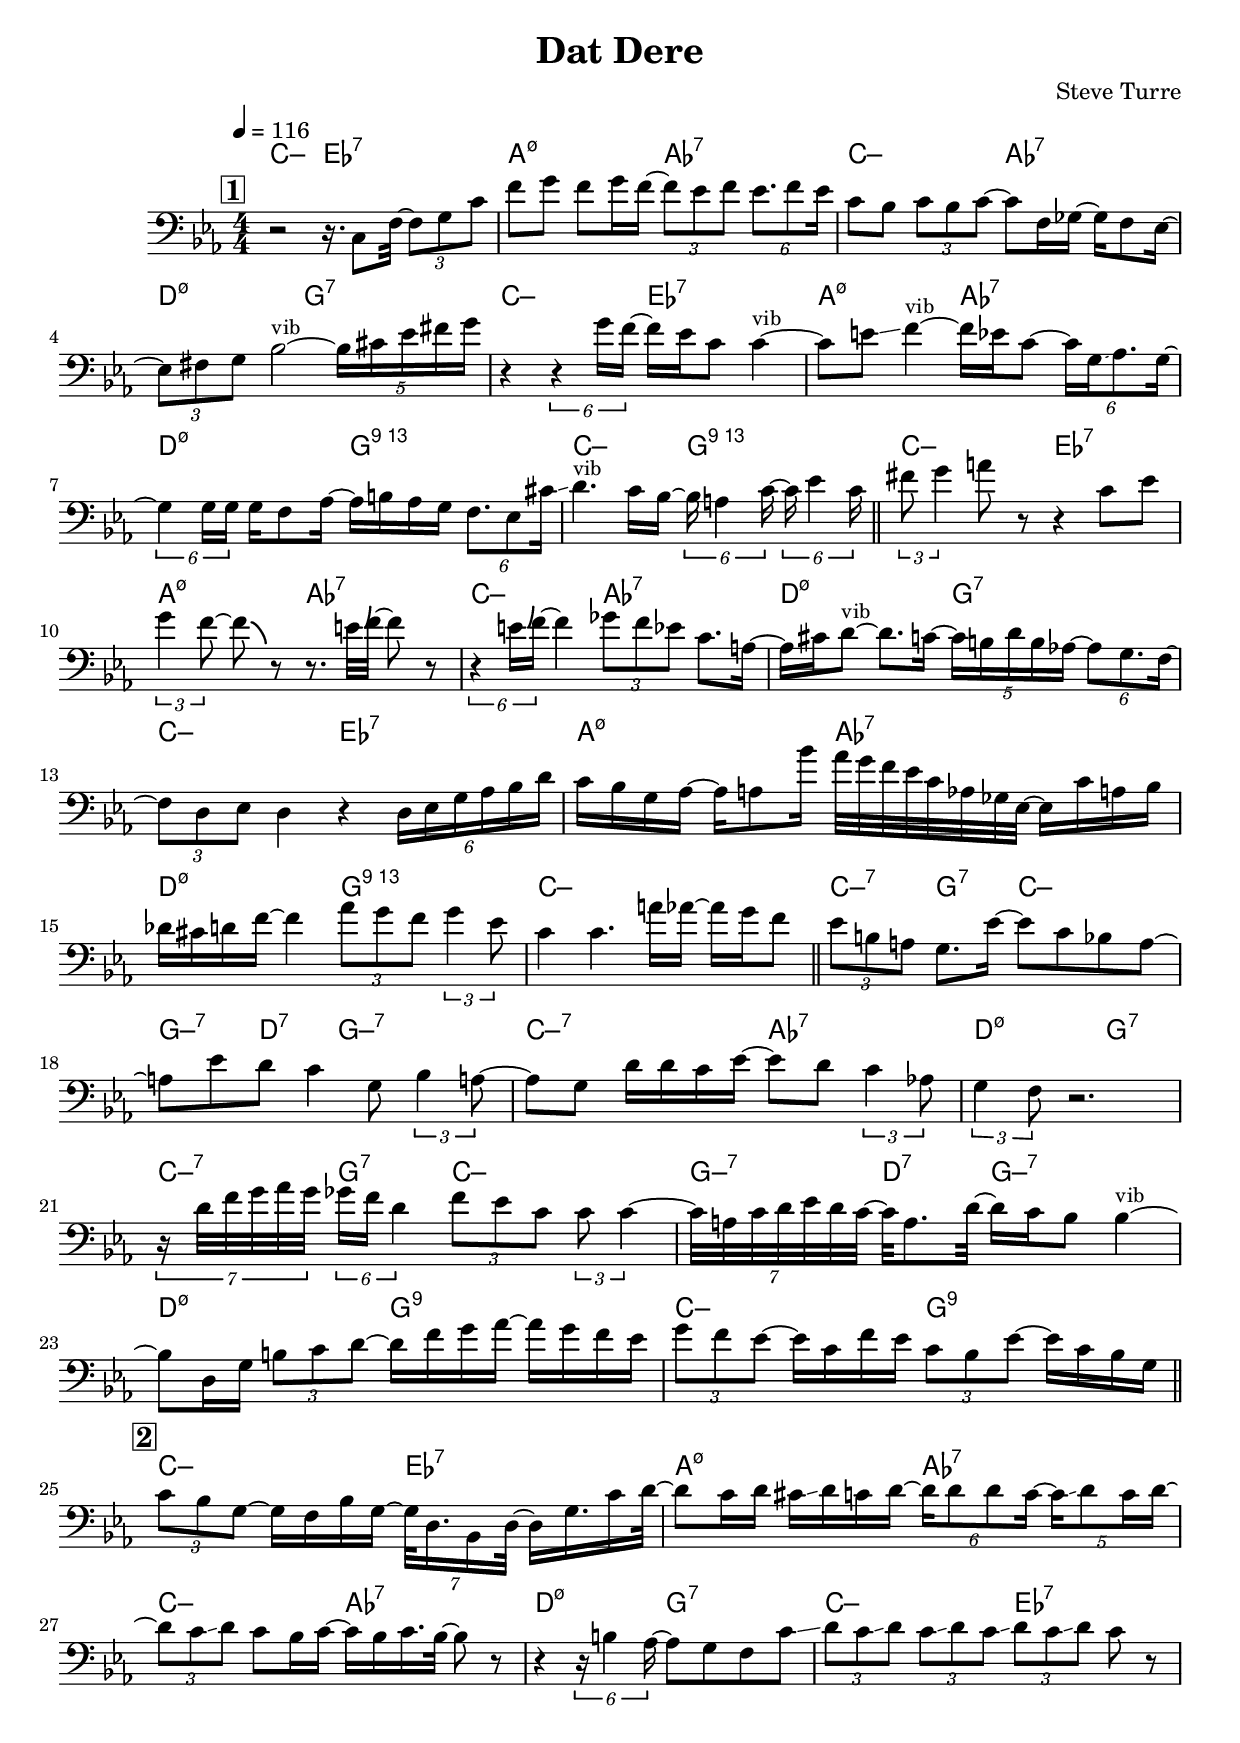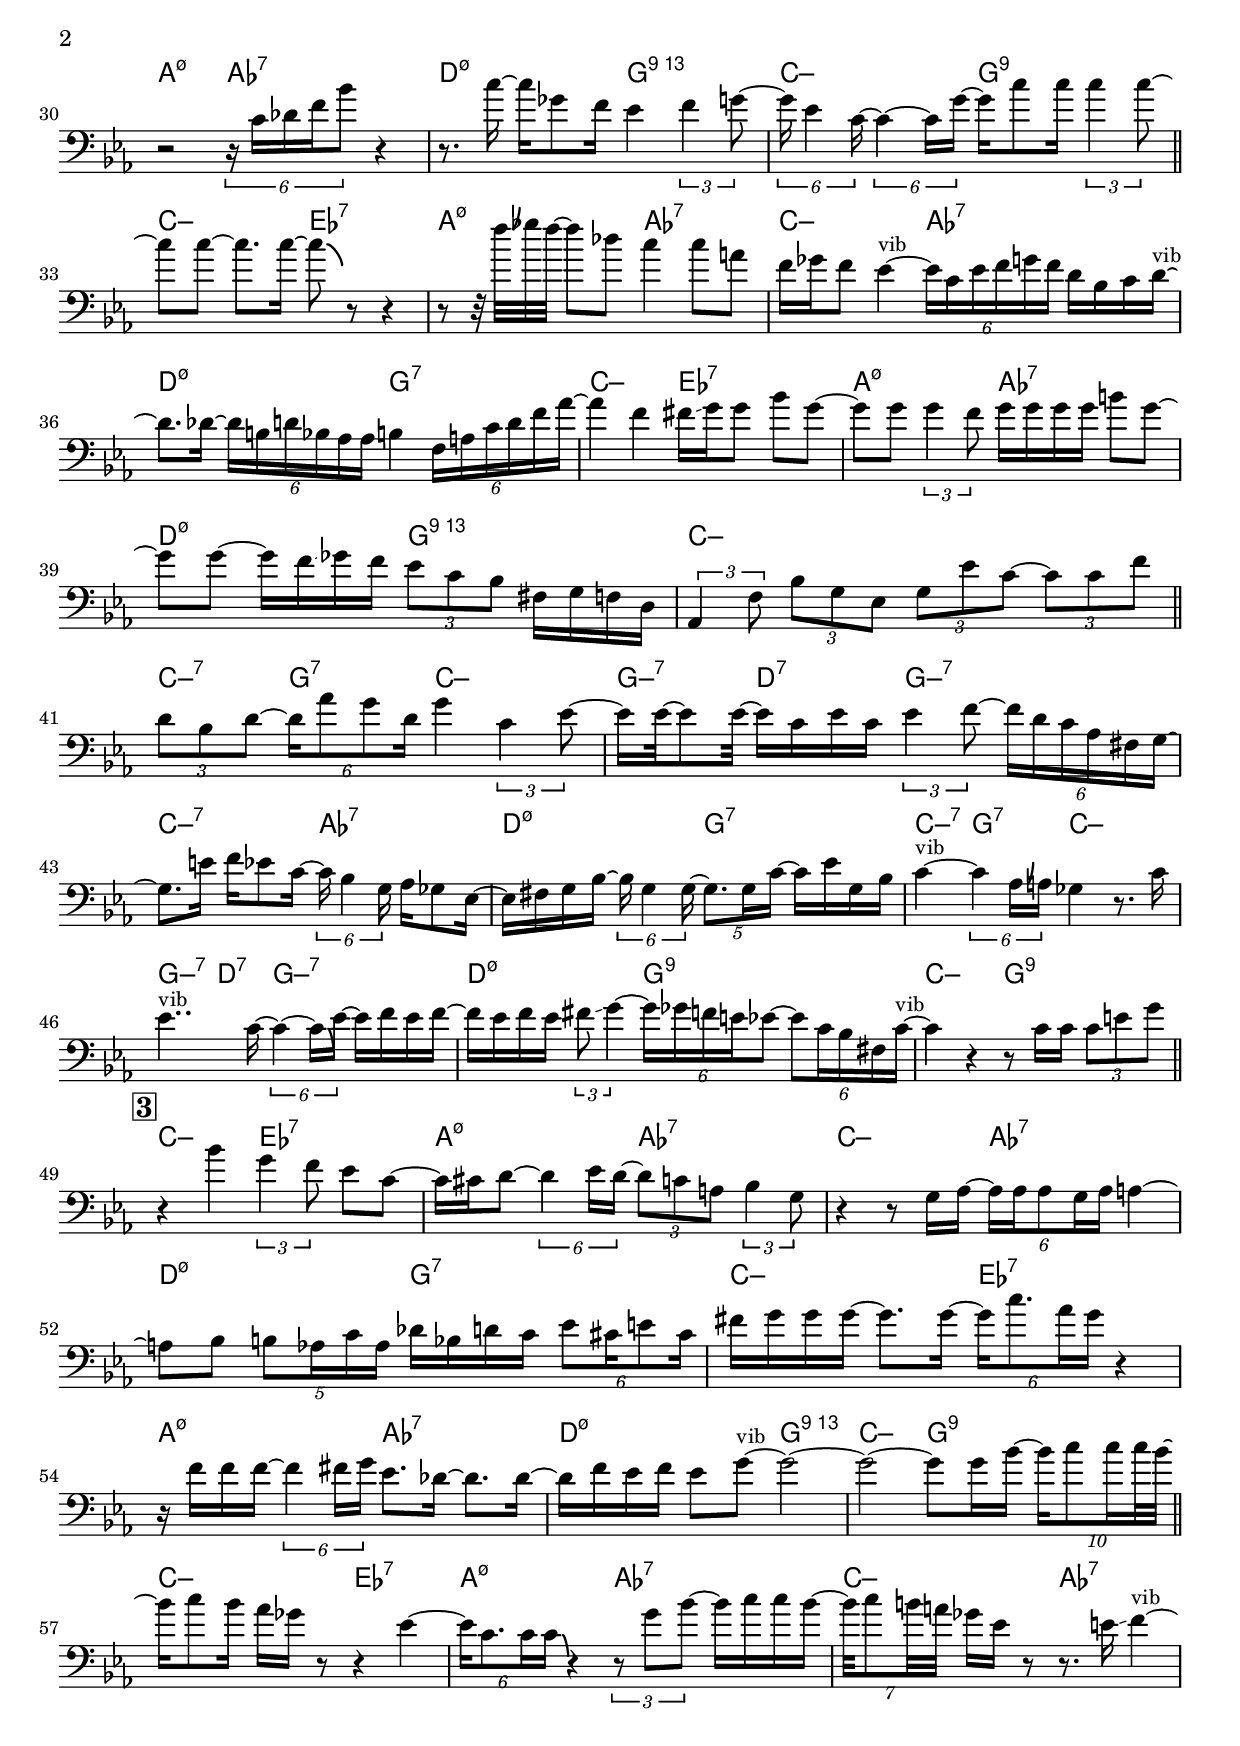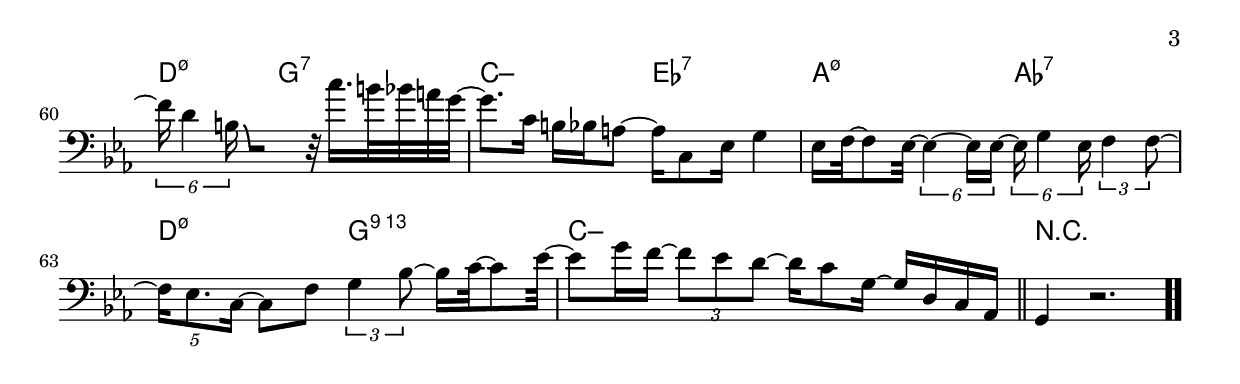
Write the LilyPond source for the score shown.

\version "2.13.2"

#(ly:set-option 'point-and-click #f)

\header {
  title = "Dat Dere"
  composer = "Steve Turre"
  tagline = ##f
}
global =
{
    \override Staff.TimeSignature #'style = #'()
    \time 4/4
    \clef "bass"
    \key c \minor
    \override Rest #'direction = #'0
    \override MultiMeasureRest #'staff-position = #0
}
\score
{
<<
    \transpose c' c'

    \new ChordNames { \chords {
      \set majorSevenSymbol = \markup { "maj7" }
      \set minorChordModifier = \markup { \char ##x2013 }
      
      | c2:min es2:7 | a2:min5-7 aes2:7 | c2:min aes2:7 | d2:min5-7 g2:7 | c2:min es2:7 | a2:min5-7 aes2:7 | d2:min5-7 g2:775+ | c2:min g2:95+ 
      | c2:min es2:7 | a2:min5-7 aes2:7 | c2:min aes2:7 | d2:min5-7 g2:7 | c2:min es2:7 | a2:min5-7 aes2:7 | d2:min5-7 g2:775+ | c1:min 
      | c4:min7 g4:7 c2:min | g4:min7 d4:7 g2:min7 | c2:min7 aes2:7 | d2:min5-7 g2:7 | c4:min7 g4:7 c2:min | g4:min7 d4:7 g2:min7 | d2:min5-7 g2:9 | c2:min g2:9 
      | c2:min es2:7 | a2:min5-7 aes2:7 | c2:min aes2:7 | d2:min5-7 g2:7 | c2:min es2:7 | a2:min5-7 aes2:7 | d2:min5-7 g2:775+ | c2:min g2:9 
      | c2:min es2:7 | a2:min5-7 aes2:7 | c2:min aes2:7 | d2:min5-7 g2:7 | c2:min es2:7 | a2:min5-7 aes2:7 | d2:min5-7 g2:775+ | c1:min 
      | c4:min7 g4:7 c2:min | g4:min7 d4:7 g2:min7 | c2:min7 aes2:7 | d2:min5-7 g2:7 | c4:min7 g4:7 c2:min | g4:min7 d4:7 g2:min7 | d2:min5-7 g2:9 | c2:min g2:9 
      | c2:min es2:7 | a2:min5-7 aes2:7 | c2:min aes2:7 | d2:min5-7 g2:7 | c2:min es2:7 | a2:min5-7 aes2:7 | d2:min5-7 g2:775+ | c2:min g2:9 
      | c2:min es2:7 | a2:min5-7 aes2:7 | c2:min aes2:7 | d2:min5-7 g2:7 | c2:min es2:7 | a2:min5-7 aes2:7 | d2:min5-7 g2:775+ | c1:min 
      | r1|
      }
      }

    \new Staff
    <<
    \transpose c' c'

    {
      \global
  		%\override Score.MetronomeMark #'transparent = ##t
  		%\override Score.MetronomeMark #'stencil = ##f
  		
  		\override HorizontalBracket #'direction = #UP
  		\override HorizontalBracket #'bracket-flare = #'(0 . 0)
  		
  		\override TextSpanner #'dash-fraction = #1.0
  		\override TextSpanner #'bound-details #'left #'text = \markup{ \concat{\draw-line #'(0 . -1.0) \draw-line #'(1.0 . 0) }}
  		\override TextSpanner #'bound-details #'right #'text = \markup{ \concat{ \draw-line #'(1.0 . 0) \draw-line #'(0 . -1.0) }}
          \set Score.markFormatter = #format-mark-box-numbers


      \tempo 4 = 116
      \set Score.currentBarNumber = #1
     
      \bar "||" \mark \default r2 r16. c8 f32~ \tuplet 3/2 {f8 g8 c'8} 
      | f'8 g'8 f'8 g'16 f'16~ \tuplet 3/2 {f'8 es'8 f'8} \tuplet 6/4 {es'8. f'8 es'16} 
      | c'8 bes8 \tuplet 3/2 {c'8 bes8 c'8~} c'8 f16\glissando  ges16~ ges16 f8 es16~ 
      | \tuplet 3/2 {es8 fis8 g8} bes2~^\markup{\left-align \small vib} \tuplet 5/4 {bes16 cis'16 es'16 fis'16 g'16} 
      | r4 \tuplet 6/4 {r4 g'16 f'16~} f'16 es'16 c'8 c'4~^\markup{\left-align \small vib} 
      | c'8 e'8\glissando  f'4~^\markup{\left-align \small vib} f'16 es'16 c'8~ \tuplet 6/4 {c'16 g16\glissando  aes8. g16~} 
      | \tuplet 6/4 {g4 g16 g16} g16 f8 aes16~ aes16 b16 aes16 g16 \tuplet 6/4 {f8. es8 cis'16\glissando } 
      | d'4.^\markup{\left-align \small vib} c'16 bes16~ \tuplet 6/4 {bes16 a4 c'16~} \tuplet 6/4 {c'16 es'4 c'16} 
      \bar "||" \tuplet 3/2 {fis'8 g'4} a'8 r8 r4 c'8 es'8 
      | \tuplet 3/2 {g'4 f'8~} f'8\bendAfter #-4  r8 r8. e'32\bendAfter #+4  f'32~ f'8 r8 
      | \tuplet 6/4 {r4 e'16\bendAfter #+4  f'16~} f'4 \tuplet 3/2 {ges'8 f'8 es'8} c'8. a16~ 
      | a16 cis'16 d'8~^\markup{\left-align \small vib} d'8. c'16~ \tuplet 5/4 {c'16 b16 d'16 b16 aes16~} \tuplet 6/4 {aes8 g8. f16~} 
      | \tuplet 3/2 {f8 d8 es8} d4 r4 \tuplet 6/4 {d16 es16 g16 aes16 bes16 d'16} 
      | c'16 bes16 g16 aes16~ aes16 a8 bes'16 aes'32 g'32 f'32 es'32 c'32 aes32 ges32 es32~ es16 c'16 a16 bes16 
      | des'16 cis'16\glissando  d'16 f'16~ f'4 \tuplet 3/2 {aes'8 g'8 f'8} \tuplet 3/2 {g'4 es'8} 
      | c'4 c'4. a'16 aes'16~ aes'16 g'16 f'8 
      \bar "||" \tuplet 3/2 {es'8 b8 a8} g8. es'16~ es'8 c'8 bes8 a8~ 
      | a8 es'8 d'8 c'4 g8 \tuplet 3/2 {bes4 a8~} 
      | a8 g8 d'16 d'16 c'16 es'16~ es'8 d'8 \tuplet 3/2 {c'4 aes8} 
      | \tuplet 3/2 {g4 f8} r2. 
      | \tuplet 7/8 {r16 d'32 f'32 g'32 aes'32 g'32} \tuplet 6/4 {ges'16 f'16 d'4} \tuplet 3/2 {f'8 es'8 c'8} \tuplet 3/2 {c'8 c'4~} 
      | \tuplet 7/8 {c'32 a32 c'32 d'32 es'32 d'32 c'32~} c'32 a8. d'32~ d'16 c'16 bes8 bes4~^\markup{\left-align \small vib} 
      | bes8 d16 g16 \tuplet 3/2 {b8 c'8 d'8~} d'16 f'16 g'16 aes'16~ aes'16 g'16 f'16 es'16 
      | \tuplet 3/2 {g'8 f'8 es'8~} es'16 c'16 f'16 es'16 \tuplet 3/2 {c'8 bes8 es'8~} es'16 c'16 bes16 g16 
      \bar "||" \mark \default \tuplet 3/2 {c'8 bes8 g8~} g16 f16 bes16 g16~ \tuplet 7/8 {g32 d16. bes,16 d32~} d16 g16. c'16 d'32~ 
      | d'8 c'16 d'16 cis'16\glissando  d'16 c'16 d'16~ \tuplet 6/4 {d'16 d'8 d'8 c'16~} \tuplet 5/4 {c'16\glissando  d'8 c'16 d'16~} 
      | \tuplet 3/2 {d'8 c'8\glissando  d'8} c'8 bes16 c'16~ c'16 bes16 c'16. bes32~ bes8 r8 
      | r4 \tuplet 6/4 {r16 b4 aes16~} aes8 g8 f8 c'8\glissando  
      | \tuplet 3/2 {d'8 c'8\glissando  d'8} \tuplet 3/2 {c'8\glissando  d'8 c'8\glissando } \tuplet 3/2 {d'8 c'8\glissando  d'8} c'8 r8 
      | r2 \tuplet 6/4 {r16 c'16 des'16 f'16 bes'8} r4 
      | r8. c''16~ c''16 ges'8 f'16 es'4 \tuplet 3/2 {f'4 g'8~} 
      | \tuplet 6/4 {g'16 es'4 c'16~} \tuplet 6/4 {c'4~ c'16 g'16~} g'16 c''8 c''16 \tuplet 3/2 {c''4 c''8~} 
      \bar "||" c''8 c''8~ c''8. c''16~ c''8\bendAfter #-4  r8 r4 
      | r8 r32 f''32\bendAfter #+4  ges''32 f''32~ f''8 des''8 c''4 c''8 a'8 
      | f'16\glissando  ges'16 f'8 es'4~^\markup{\left-align \small vib} \tuplet 6/4 {es'16 c'16 es'16 f'16 g'16 f'16} d'16 bes16 c'16 d'16~^\markup{\left-align \small vib} 
      | d'8. des'16~ \tuplet 6/4 {des'16 b16 d'16 bes16 aes16 aes16} b4 \tuplet 6/4 {f16 a16 c'16 d'16 f'16 aes'16~} 
      | aes'4 f'4 fis'16\glissando  g'16 g'8 bes'8 g'8~ 
      | g'8 g'8 \tuplet 3/2 {g'4 f'8} g'16 g'16 g'16 g'16 b'8 g'8~ 
      | g'8 g'8~ g'16 f'16\glissando  ges'16 f'16 \tuplet 3/2 {es'8 c'8 bes8} fis16 g16 f16 d16 
      | \tuplet 3/2 {aes,4 f8} \tuplet 3/2 {bes8 g8 es8} \tuplet 3/2 {g8 es'8 c'8~} \tuplet 3/2 {c'8 c'8 f'8} 
      \bar "||" \tuplet 3/2 {d'8 bes8 d'8~} \tuplet 6/4 {d'16 aes'8 g'8 d'16} g'4 \tuplet 3/2 {c'4 es'8~} 
      | es'16 es'32~ es'8 es'32~ es'16 c'16 es'16 c'16 \tuplet 3/2 {es'4 f'8~} \tuplet 6/4 {f'16 d'16 c'16 aes16 fis16 g16~} 
      | g8. e'16 f'16 es'8 c'16~ \tuplet 6/4 {c'16 bes4 g16\glissando } aes16 ges8 es16~ 
      | es16 fis16 g16 bes16~ \tuplet 6/4 {bes16 g4 g16~} \tuplet 5/4 {g8. g16 c'16~} c'16 es'16 g16 bes16 
      | c'4~^\markup{\left-align \small vib} \tuplet 6/4 {c'4 aes16\bendAfter #+4  a16} ges4 r8. c'16 
      | es'4..^\markup{\left-align \small vib} c'16~ \tuplet 6/4 {c'4~ c'16\bendAfter #-4  es'16~} es'16 f'16 es'16 f'16~ 
      | f'16 es'16 f'16 es'16 \tuplet 3/2 {fis'8\glissando  g'4~} \tuplet 6/4 {g'16 ges'16 f'16 e'16 es'8~} \tuplet 6/4 {es'8 c'16 bes16 fis16 c'16~^\markup{\left-align \small vib}} 
      | c'4 r4 r8 c'16 c'16 \tuplet 3/2 {c'8 e'8 g'8} 
      \bar "||" \mark \default r4 bes'4 \tuplet 3/2 {g'4 f'8} es'8 c'8~ 
      | c'16 cis'16 d'8~ \tuplet 6/4 {d'4 es'16 d'16~} \tuplet 3/2 {d'8 c'8 a8} \tuplet 3/2 {bes4 g8} 
      | r4 r8 g16 aes16~ \tuplet 6/4 {aes16 aes16 aes8 g16 aes16} a4~ 
      | a8 bes8 \tuplet 5/4 {b8 aes16 c'16 aes16} des'16 bes16 d'16 c'16 \tuplet 6/4 {es'8 cis'16 e'8 cis'16} 
      | fis'16 g'16 g'16 g'16~ g'8. g'16~ \tuplet 6/4 {g'16 c''8. aes'16 g'16} r4 
      | r16 f'16 f'16 f'16~ \tuplet 6/4 {f'4 fis'16 g'16} es'8. des'16~ des'8. des'16~ 
      | des'16 f'16 es'16 f'16 es'8 g'8~^\markup{\left-align \small vib} g'2~ 
      | g'2~ g'8 g'16 bes'16~ \tuplet 10/8 {bes'16 c''8 c''16 c''32 bes'32~} 
      \bar "||" bes'16 c''8 bes'16 aes'16 ges'16 r8 r4 es'4~ 
      | \tuplet 6/4 {es'16 c'8. c'16 c'16\bendAfter #-4 } r4 \tuplet 3/2 {r8 g'8 bes'8~} bes'16 c''16 c''16 bes'16~ 
      | \tuplet 7/8 {bes'32 c''8 b'32 a'32} ges'16 es'16 r8 r8. e'16\glissando  f'4~^\markup{\left-align \small vib} 
      | \tuplet 6/4 {f'16 d'4 b16\bendAfter #-4 } r2 r32 c''16. b'32 bes'32 a'32 g'32~ 
      | g'8. c'16 b16 bes16 a8~ a16 c8 es16 g4 
      | es16 f32~ f8 es32~ \tuplet 6/4 {es4~ es16 es16~} \tuplet 6/4 {es16 g4 es16} \tuplet 3/2 {f4 f8~} 
      | \tuplet 5/4 {f16 es8. c16~} c8 f8 \tuplet 3/2 {g4 bes8~} bes16 c'32~ c'8 es'32~ 
      | es'8 g'16 f'16~ \tuplet 3/2 {f'8 es'8 d'8~} d'16 c'8 g16~ g16 d16 c16 aes,16 
      \bar "||" g,4 r2.\bar  ".."
    }
    >>
>>    
}
